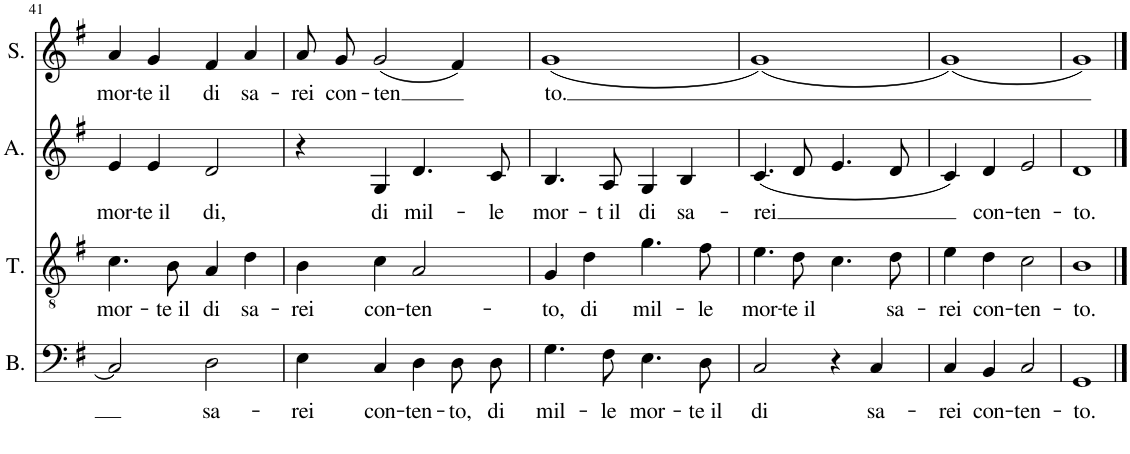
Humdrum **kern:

**kern	**text	**kern	**text	**kern	**text	**kern	**text
*part4	*part4	*part3	*part3	*part2	*part2	*part1	*part1
*staff4	*staff4	*staff3	*staff3	*staff2	*staff2	*staff1	*staff1
*I"Bas	*	*I"Tenor	*	*I"Alt	*	*I"Sopraan	*
*I'B.	*	*I'T.	*	*I'A.	*	*I'S.	*
!!LO:PB:g=z
*clefF4	*	*clefGv2	*	*clefG2	*	*clefG2	*
*k[f#]	*	*k[f#]	*	*k[f#]	*	*k[f#]	*
*M2/2	*	*M2/2	*	*M2/2	*	*M2/2	*
*met(c|)	*	*met(c|)	*	*met(c|)	*	*met(c|)	*
=41	=41	=41	=41	=41	=41	=41	=41
!	!	!	!LO:LY:b	!	!LO:LY:b	!	!LO:LY:b
2C/]	.	4.c\	mor-	4e/	mor-	4a/	mor-
!	!	!	!	!	!LO:LY:b	!	!LO:LY:b
.	.	.	.	4e/	-te il	4g/	-te il
!	!	!	!LO:LY:b	!	!	!	!
.	.	8B\	-te il	.	.	.	.
!	!LO:LY:b	!	!LO:LY:b	!	!LO:LY:b	!	!LO:LY:b
2D\	sa-	4A/	di	2d/	di,	4f#/	di
!	!	!	!LO:LY:b	!	!	!	!LO:LY:b
.	.	4d\	sa-	.	.	4a/	sa-
=42	=42	=42	=42	=42	=42	=42	=42
!	!LO:LY:b	!	!LO:LY:b	!	!	!	!LO:LY:b
4E\	-rei	4B\	-rei	4r	.	8a/L	-rei
!	!	!	!	!	!	!	!LO:LY:b
.	.	.	.	.	.	8g/J	con-
!	!LO:LY:b	!	!LO:LY:b	!	!LO:LY:b	!	!LO:LY:b
4C/	con-	4c\	con-	4G/	di	(2g/	-ten
!	!LO:LY:b	!	!LO:LY:b	!	!LO:LY:b	!	!
4D\	-ten-	2A/	-ten-	4.d/	mil-	.	.
!	!LO:LY:b	!	!	!	!	!	!
8D\L	-to,	.	.	.	.	4f#/)	.
!	!LO:LY:b	!	!	!	!LO:LY:b	!	!
8D\J	di	.	.	8c/	-le	.	.
=43	=43	=43	=43	=43	=43	=43	=43
!	!LO:LY:b	!	!LO:LY:b	!	!LO:LY:b	!	!LO:LY:b
4.G\	mil-	4G/	-to,	4.B/	mor-	(1g	to.
!	!	!	!LO:LY:b	!	!	!	!
.	.	4d\	di	.	.	.	.
!	!LO:LY:b	!	!	!	!LO:LY:b	!	!
8F#\	-le	.	.	8A/	-t il	.	.
!	!LO:LY:b	!	!LO:LY:b	!	!LO:LY:b	!	!
4.E\	mor-	4.g\	mil-	4G/	di	.	.
!	!	!	!	!	!LO:LY:b	!	!
.	.	.	.	4B/	sa-	.	.
!	!LO:LY:b	!	!LO:LY:b	!	!	!	!
8D\	-te il	8f#\	-le	.	.	.	.
=44	=44	=44	=44	=44	=44	=44	=44
!	!LO:LY:b	!	!LO:LY:b	!	!LO:LY:b	!	!
2C/	di	4.e\	mor-	(4.c/	-rei	(1g)	.
!	!	!	!LO:LY:b	!	!	!	!
.	.	8d\	-te il	8d/	.	.	.
4r	.	4.c\	.	4.e/	.	.	.
!	!LO:LY:b	!	!	!	!	!	!
4C/	sa-	.	.	.	.	.	.
!	!	!	!LO:LY:b	!	!	!	!
.	.	8d\	sa-	8d/	.	.	.
=45	=45	=45	=45	=45	=45	=45	=45
!	!LO:LY:b	!	!LO:LY:b	!	!	!	!
4C/	-rei	4e\	-rei	4c/)	.	(1g)	.
!	!LO:LY:b	!	!LO:LY:b	!	!LO:LY:b	!	!
4BB/	con-	4d\	con-	4d/	con-	.	.
!	!LO:LY:b	!	!LO:LY:b	!	!LO:LY:b	!	!
2C/	-ten-	2c\	-ten-	2e/	-ten-	.	.
=46	=46	=46	=46	=46	=46	=46	=46
!	!LO:LY:b	!	!LO:LY:b	!	!LO:LY:b	!	!
1GG	-to.	1B	-to.	1d	-to.	1g)	.
==	==	==	==	==	==	==	==
*-	*-	*-	*-	*-	*-	*-	*-
